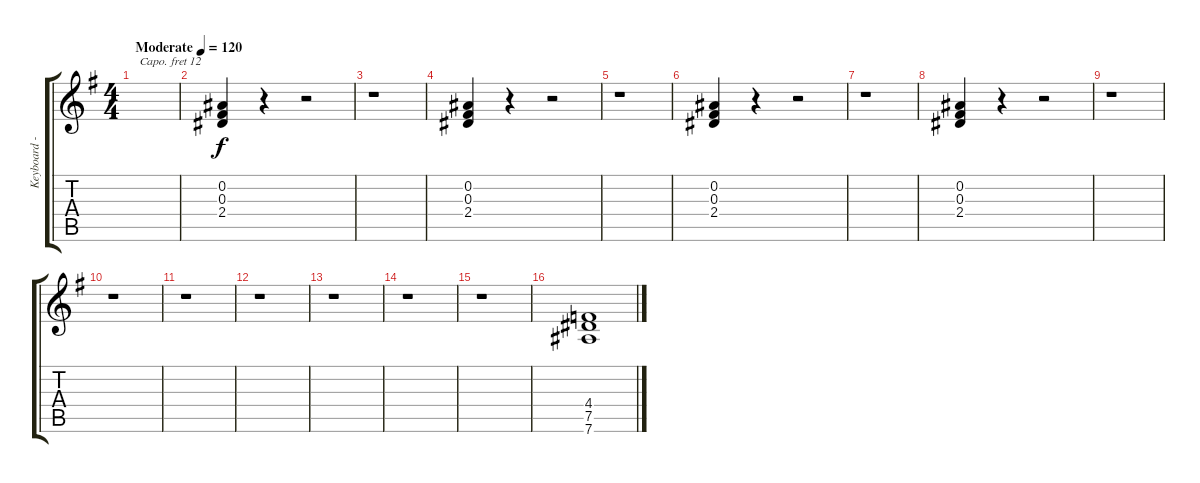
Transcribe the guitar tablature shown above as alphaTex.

\track ("Keyboard - Derek Sherinian" "Keyboard -") {instrument choiraahs}
\staff {score tabs}
\capo 12
\tuning (Eb4 Bb3 Gb3 Db3 Ab2 Eb2) {hide}
\ts (4 4)
\tempo (120 "Moderate")
\clef g2
\ks eminor
|
(0.2 0.3 2.4).4 r.4 r.2 |
r.1 |
(0.2 0.3 2.4).4 r.4 r.2 |
r.1 |
(0.2 0.3 2.4).4 r.4 r.2 |
r.1 |
(0.2 0.3 2.4).4 r.4 r.2 |
r.1 |
r.1 |
r.1 |
r.1 |
r.1 |
r.1 |
r.1 |
(4.4 7.5 7.6).1
